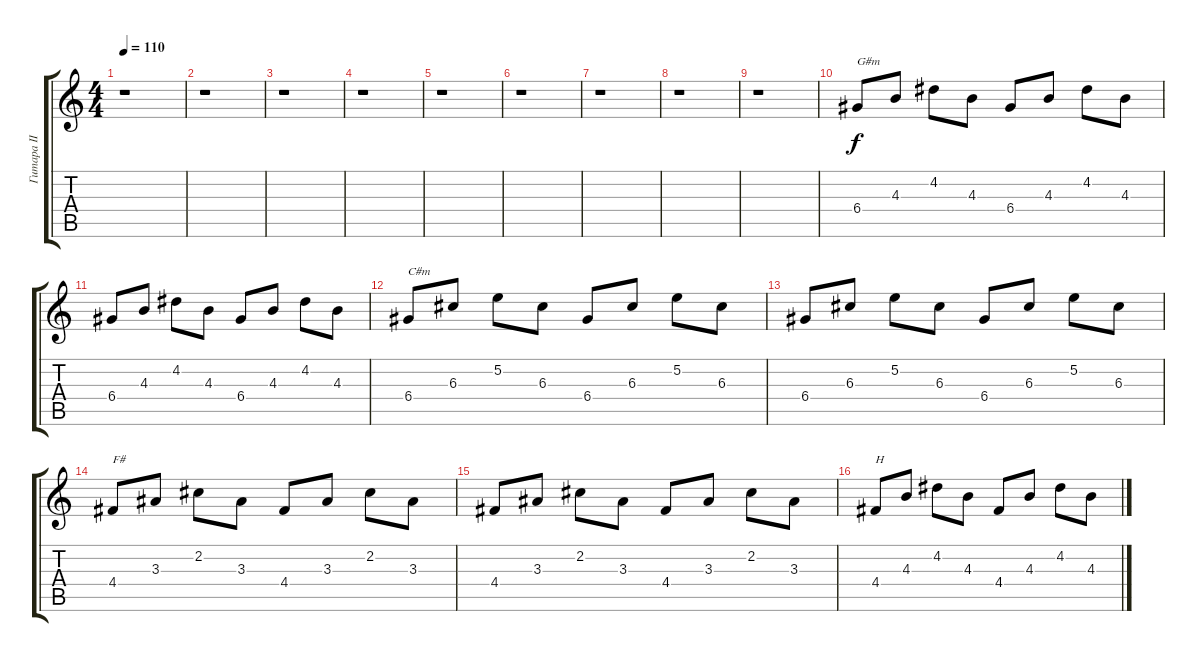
\track ("Гитара II" "Гитара II") {instrument acousticguitarnylon}
\staff {score tabs}
\tuning (E4 B3 G3 D3 A2 E2) {hide}
\ts (4 4)
\tempo 110
\clef g2
\ks c
r.1{dy f instrument acousticguitarnylon} |
r.1 |
r.1 |
r.1 |
r.1 |
r.1 |
r.1 |
r.1 |
r.1 |
6.4.8{txt "G#m"} 4.3.8 4.2.8 4.3.8 6.4.8 4.3.8 4.2.8 4.3.8 |
6.4.8 4.3.8 4.2.8 4.3.8 6.4.8 4.3.8 4.2.8 4.3.8 |
6.4.8{txt "C#m"} 6.3.8 5.2.8 6.3.8 6.4.8 6.3.8 5.2.8 6.3.8 |
6.4.8 6.3.8 5.2.8 6.3.8 6.4.8 6.3.8 5.2.8 6.3.8 |
4.4.8{txt "F#"} 3.3.8 2.2.8 3.3.8 4.4.8 3.3.8 2.2.8 3.3.8 |
4.4.8 3.3.8 2.2.8 3.3.8 4.4.8 3.3.8 2.2.8 3.3.8 |
4.4.8{txt "H"} 4.3.8 4.2.8 4.3.8 4.4.8 4.3.8 4.2.8 4.3.8
